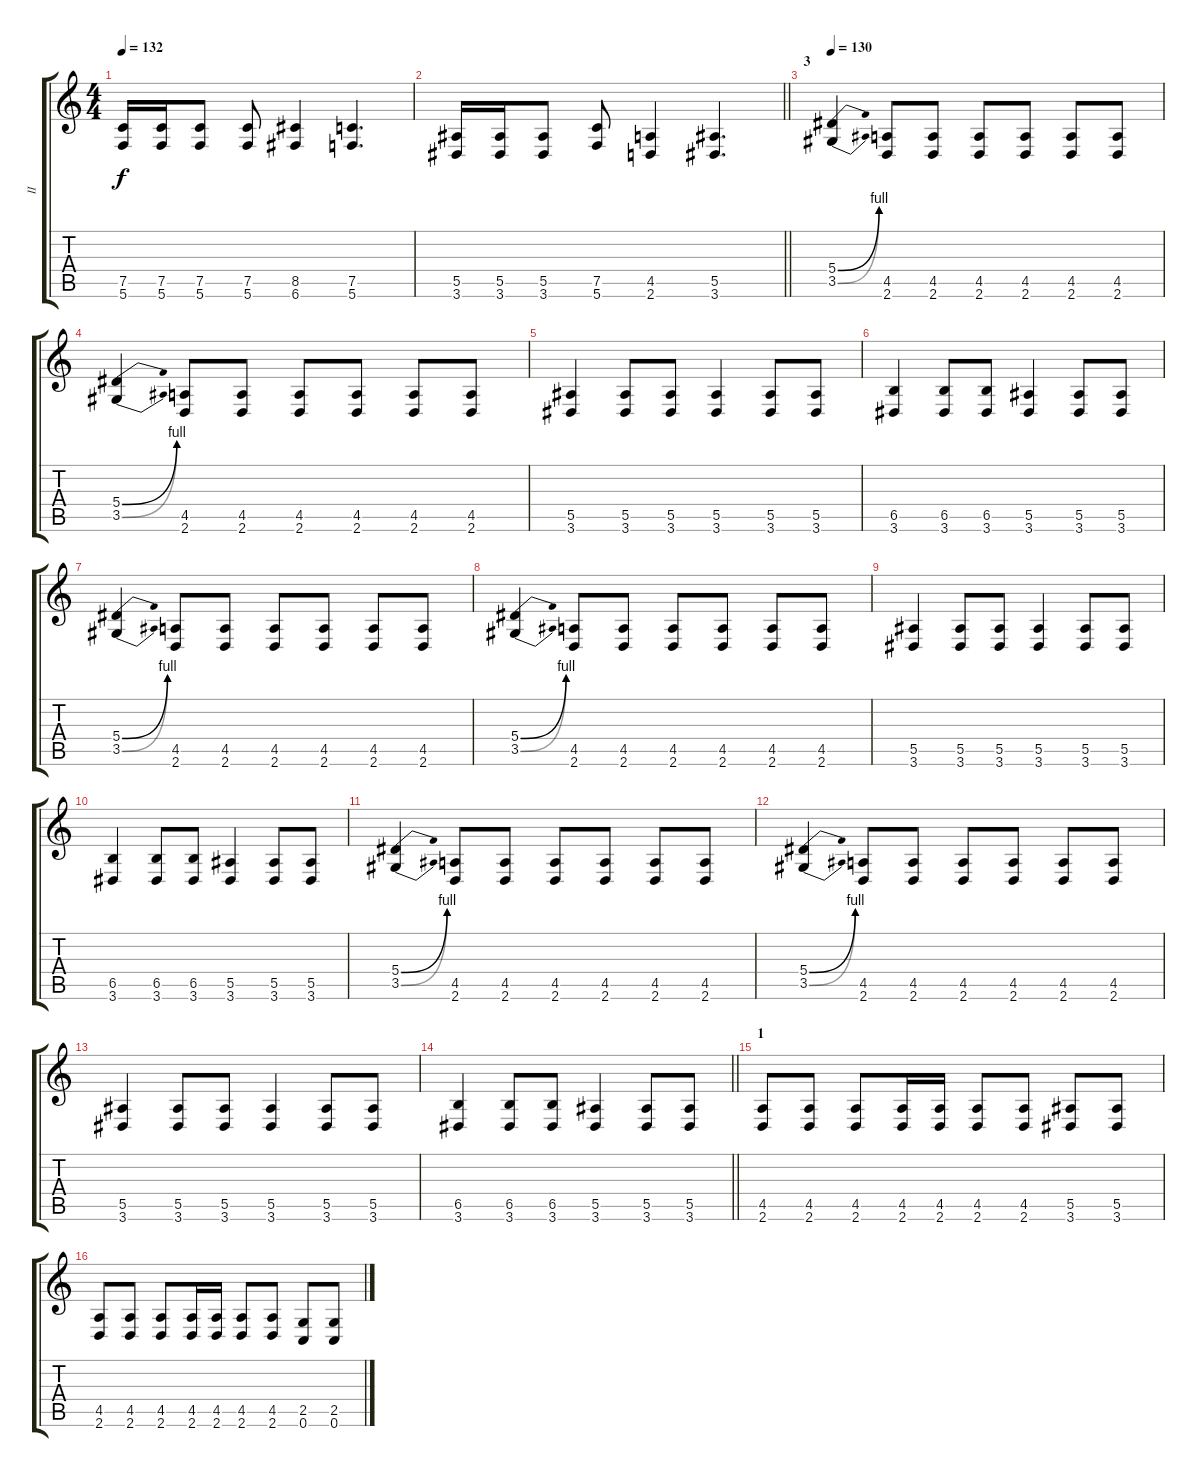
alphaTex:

\track ("II" "II") {instrument overdrivenguitar}
\staff {score tabs}
\tuning (C4 G3 Eb3 Bb2 F2 C2) {hide}
\ts (4 4)
\tempo 132
\clef g2
\ks c
(7.5 5.6).16{dy f} (7.5 5.6).16 (7.5 5.6).8 (7.5 5.6).8 (8.5 6.6).4 (7.5 5.6).4{d} |
\barLineRight lightlight
(5.5 3.6).16 (5.5 3.6).16 (5.5 3.6).8 (7.5 5.6).8 (4.5 2.6).4 (5.5 3.6).4{d} |
\section ("" "3")
\tempo 130
(5.4{be (bend 0 0 60 4)} 3.5{be (bend 0 0 60 4)}).4 (4.5 2.6).8 (4.5 2.6).8 (4.5 2.6).8 (4.5 2.6).8 (4.5 2.6).8 (4.5 2.6).8 |
(5.4{be (bend 0 0 60 4)} 3.5{be (bend 0 0 60 4)}).4 (4.5 2.6).8 (4.5 2.6).8 (4.5 2.6).8 (4.5 2.6).8 (4.5 2.6).8 (4.5 2.6).8 |
(5.5 3.6).4 (5.5 3.6).8 (5.5 3.6).8 (5.5 3.6).4 (5.5 3.6).8 (5.5 3.6).8 |
(6.5 3.6).4 (6.5 3.6).8 (6.5 3.6).8 (5.5 3.6).4 (5.5 3.6).8 (5.5 3.6).8 |
(5.4{be (bend 0 0 60 4)} 3.5{be (bend 0 0 60 4)}).4 (4.5 2.6).8 (4.5 2.6).8 (4.5 2.6).8 (4.5 2.6).8 (4.5 2.6).8 (4.5 2.6).8 |
(5.4{be (bend 0 0 60 4)} 3.5{be (bend 0 0 60 4)}).4 (4.5 2.6).8 (4.5 2.6).8 (4.5 2.6).8 (4.5 2.6).8 (4.5 2.6).8 (4.5 2.6).8 |
(5.5 3.6).4 (5.5 3.6).8 (5.5 3.6).8 (5.5 3.6).4 (5.5 3.6).8 (5.5 3.6).8 |
(6.5 3.6).4 (6.5 3.6).8 (6.5 3.6).8 (5.5 3.6).4 (5.5 3.6).8 (5.5 3.6).8 |
(5.4{be (bend 0 0 60 4)} 3.5{be (bend 0 0 60 4)}).4 (4.5 2.6).8 (4.5 2.6).8 (4.5 2.6).8 (4.5 2.6).8 (4.5 2.6).8 (4.5 2.6).8 |
(5.4{be (bend 0 0 60 4)} 3.5{be (bend 0 0 60 4)}).4 (4.5 2.6).8 (4.5 2.6).8 (4.5 2.6).8 (4.5 2.6).8 (4.5 2.6).8 (4.5 2.6).8 |
(5.5 3.6).4 (5.5 3.6).8 (5.5 3.6).8 (5.5 3.6).4 (5.5 3.6).8 (5.5 3.6).8 |
\barLineRight lightlight
(6.5 3.6).4 (6.5 3.6).8 (6.5 3.6).8 (5.5 3.6).4 (5.5 3.6).8 (5.5 3.6).8 |
\section ("" "1")
(4.5 2.6).8 (4.5 2.6).8 (4.5 2.6).8 (4.5 2.6).16 (4.5 2.6).16 (4.5 2.6).8 (4.5 2.6).8 (5.5 3.6).8 (5.5 3.6).8 |
(4.5 2.6).8 (4.5 2.6).8 (4.5 2.6).8 (4.5 2.6).16 (4.5 2.6).16 (4.5 2.6).8 (4.5 2.6).8 (2.5 0.6).8 (2.5 0.6).8
